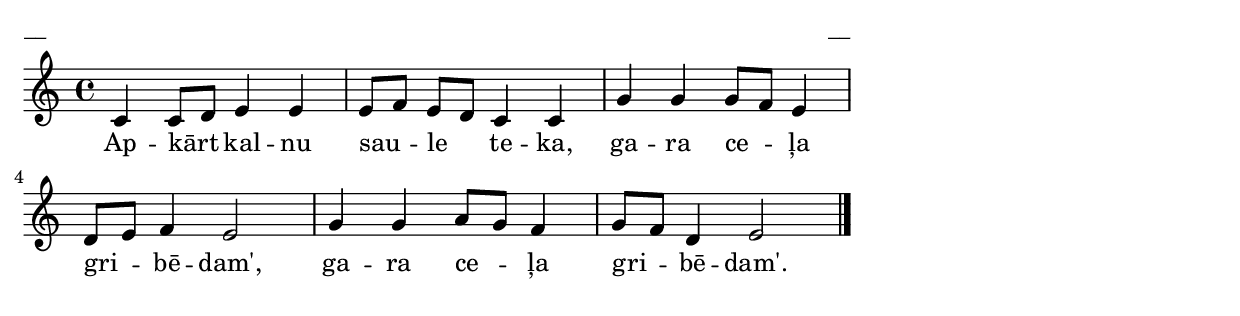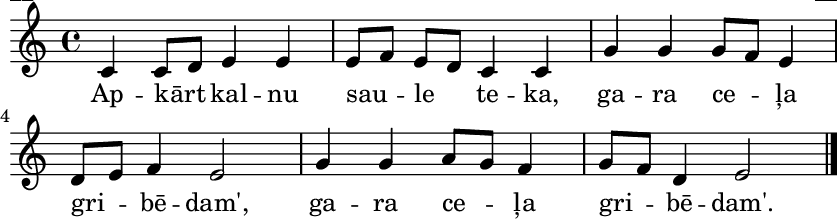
\version "2.13.18"
#(ly:set-option 'crop #t)

%\header {
%    title = "Apkārt kalnu saule teka",AA lapas, Saule, Dieviņš, laima
%}
\paper {
line-width = 14\cm
left-margin = 0.4\cm
between-system-padding = 0.1\cm
between-system-space = 0.1\cm
}
\layout {
indent = #0
ragged-last = ##f
}

voiceA = \relative c' {
\clef "treble"
\key c \major
\time 4/4
c4 c8[ d] e4 e |
e8[ f] e[ d] c4 c |
g'4 g g8[ f] e4 |
d8[ e] f4 e2 |
g4 g a8[ g] f4 |
g8[ f] d4 e2 |
\bar "|."
} 

lyricA = \lyricmode {
Ap -- kārt kal -- nu sau -- le te -- ka, ga -- ra ce -- ļa gri -- bē -- dam',
ga -- ra ce -- ļa gri -- bē -- dam'.
} 

fullScore = <<
\new Staff {
<<
\new Voice = "voiceA" { \oneVoice \autoBeamOff \voiceA }
\new Lyrics \lyricsto "voiceA" \lyricA
>>
}
>>

\score {
\fullScore
\header { piece = "__" opus = "__" }
}
\markup { \with-color #(x11-color 'white) \sans \smaller "__" }
\score {
\unfoldRepeats
\fullScore
\midi {
\context { \Staff \remove "Staff_performer" }
\context { \Voice \consists "Staff_performer" }
}
}


